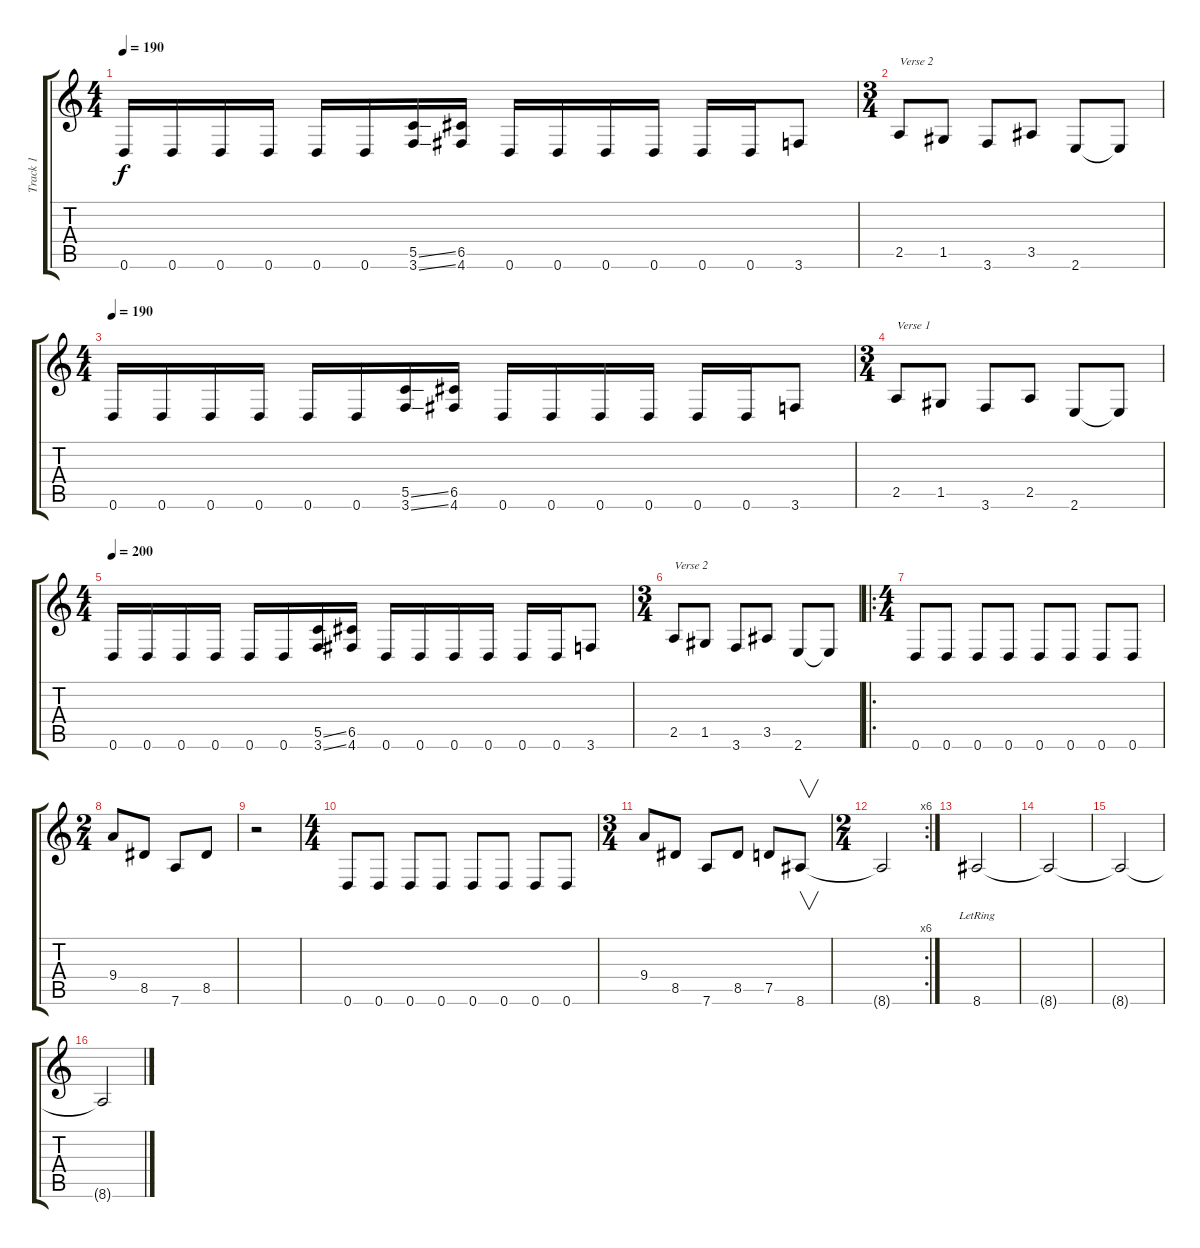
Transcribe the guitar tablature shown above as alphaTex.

\track ("Track 1" "Track 1") {instrument distortionguitar}
\staff {score tabs}
\tuning (D4 A3 F3 C3 G2 D2) {hide}
\ts (4 4)
\tempo 190
\clef g2
\ks c
0.6.16{dy f} 0.6.16 0.6.16 0.6.16 0.6.16 0.6.16 (5.5{ss} 3.6{ss}).16 (6.5 4.6).16 0.6.16 0.6.16 0.6.16 0.6.16 0.6.16 0.6.16 3.6.8 |
\ts (3 4)
2.5.8{txt "Verse 2"} 1.5.8 3.6.8 3.5.8 2.6.8 2.6{t}.8 |
\ts (4 4)
\tempo 190
0.6.16 0.6.16 0.6.16 0.6.16 0.6.16 0.6.16 (5.5{ss} 3.6{ss}).16 (6.5 4.6).16 0.6.16 0.6.16 0.6.16 0.6.16 0.6.16 0.6.16 3.6.8 |
\ts (3 4)
2.5.8{txt "Verse 1"} 1.5.8 3.6.8 2.5.8 2.6.8 2.6{t}.8 |
\ts (4 4)
\tempo 200
0.6.16 0.6.16 0.6.16 0.6.16 0.6.16 0.6.16 (5.5{ss} 3.6{ss}).16 (6.5 4.6).16 0.6.16 0.6.16 0.6.16 0.6.16 0.6.16 0.6.16 3.6.8 |
\ts (3 4)
2.5.8{txt "Verse 2"} 1.5.8 3.6.8 3.5.8 2.6.8 2.6{t}.8 |
\ro
\ts (4 4)
0.6.8 0.6.8 0.6.8 0.6.8 0.6.8 0.6.8 0.6.8 0.6.8 |
\ts (2 4)
9.4.8 8.5.8 7.6.8 8.5.8 |
r.2 |
\ts (4 4)
0.6.8 0.6.8 0.6.8 0.6.8 0.6.8 0.6.8 0.6.8 0.6.8 |
\ts (3 4)
9.4.8 8.5.8 7.6.8 8.5.8 7.5.8 8.6.8{v} |
\rc 6
\ts (2 4)
8.6{t}.2 |
8.6{lr}.2{volume 10} |
8.6{t}.2 |
8.6{t}.2 |
8.6{t}.2
